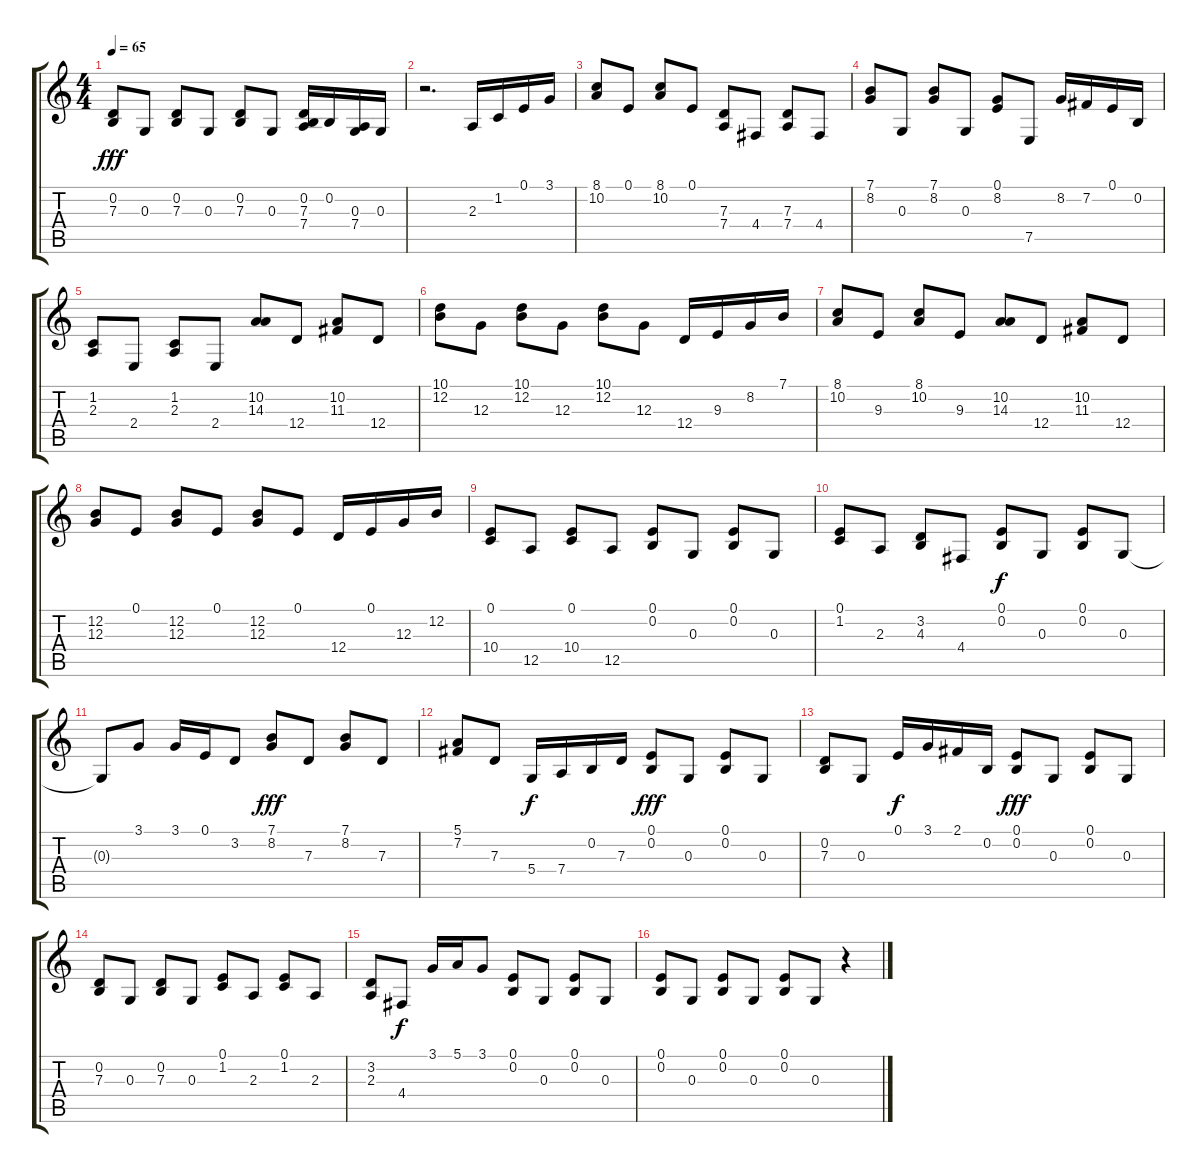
\track "" {instrument electricgrandpiano}
\staff {score tabs}
\tuning (E4 B3 G3 D3 A2 E2) {hide}
\ts (4 4)
\tempo 65
\clef g2
\ks c
(0.2 7.3).8{dy fff} 0.3.8 (0.2 7.3).8 0.3.8 (0.2 7.3).8 0.3.8 (0.2 7.3 7.4).16 0.2.16 (0.3 7.4).16 0.3.16 |
r.2{d} 2.3.16 1.2.16 0.1.16 3.1.16 |
(8.1 10.2).8 0.1.8 (8.1 10.2).8 0.1.8 (7.3 7.4).8{instrument acousticgrandpiano} 4.4.8 (7.3 7.4).8 4.4.8 |
(7.1 8.2).8 0.3.8 (7.1 8.2).8 0.3.8 (0.1 8.2).8 7.5.8 8.2.16 7.2.16 0.1.16 0.2.16 |
(1.2 2.3).8 2.4.8 (1.2 2.3).8 2.4.8 (10.2 14.3).8 12.4.8 (10.2 11.3).8 12.4.8 |
(10.1 12.2).8 12.3.8 (10.1 12.2).8 12.3.8 (10.1 12.2).8 12.3.8 12.4.16 9.3.16 8.2.16 7.1.16 |
(8.1 10.2).8 9.3.8 (8.1 10.2).8 9.3.8 (10.2 14.3).8 12.4.8 (10.2 11.3).8 12.4.8 |
(12.2 12.3).8 0.1.8 (12.2 12.3).8 0.1.8 (12.2 12.3).8 0.1.8 12.4.16 0.1.16 12.3.16 12.2.16 |
(0.1 10.4).8 12.5.8 (0.1 10.4).8 12.5.8 (0.1 0.2).8 0.3.8 (0.1 0.2).8 0.3.8 |
(0.1 1.2).8 2.3.8 (3.2 4.3).8 4.4.8 (0.1 0.2).8{dy f} 0.3.8 (0.1 0.2).8 0.3.8 |
0.3{t}.8 3.1.8 3.1.16 0.1.16 3.2.8 (7.1 8.2).8{dy fff instrument acousticgrandpiano} 7.3.8 (7.1 8.2).8 7.3.8 |
(5.1 7.2).8{instrument acousticgrandpiano} 7.3.8 5.4.16{dy f} 7.4.16 0.2.16 7.3.16 (0.1 0.2).8{dy fff instrument acousticgrandpiano} 0.3.8 (0.1 0.2).8 0.3.8 |
(0.2 7.3).8{instrument acousticgrandpiano} 0.3.8 0.1.16{dy f} 3.1.16 2.1.16 0.2.16 (0.1 0.2).8{dy fff instrument acousticgrandpiano} 0.3.8 (0.1 0.2).8 0.3.8 |
(0.2 7.3).8{instrument acousticgrandpiano} 0.3.8 (0.2 7.3).8 0.3.8 (0.1 1.2).8{instrument acousticgrandpiano} 2.3.8 (0.1 1.2).8 2.3.8 |
(3.2 2.3).8 4.4.8{dy f} 3.1.16 5.1.16 3.1.8 (0.1 0.2).8 0.3.8 (0.1 0.2).8 0.3.8 |
(0.1 0.2).8 0.3.8 (0.1 0.2).8 0.3.8 (0.1 0.2).8 0.3.8 r.4
